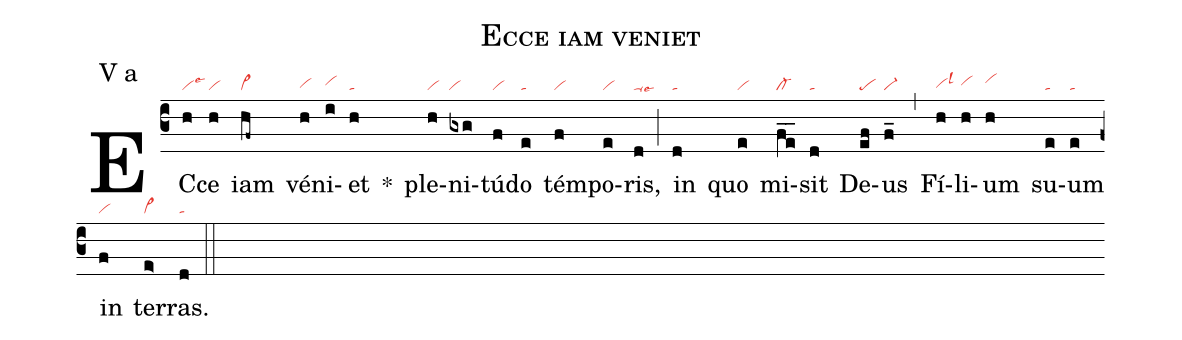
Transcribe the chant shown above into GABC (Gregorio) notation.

name: Ecce iam veniet;
annotation: V a;
mode: 5;
nabc-lines: 1;
%%
(c3)
EC(h|vilse3)ce(h|vi) iam(hf~|vi>) vé(h|vihg)ni(i|vihh)et(h|ta) *()
ple(h|vi)ni(gxg|vi)tú(f|vi)do(e|ta) tém(f|vi)po(e|vi)ris,(d|ta-lse6) (;)
in(d|ta) quo(e|vi) mi(fe__|cl-)sit(d|ta) De(ef|pe)us(f_|vi-) (,)
Fí(h|vihglsl3)li(h|vihh)um(h|vihi) su(e|ta)um(e|ta) in(f|vi) ter(e>|vi>)ras.(d|ta) (::)
